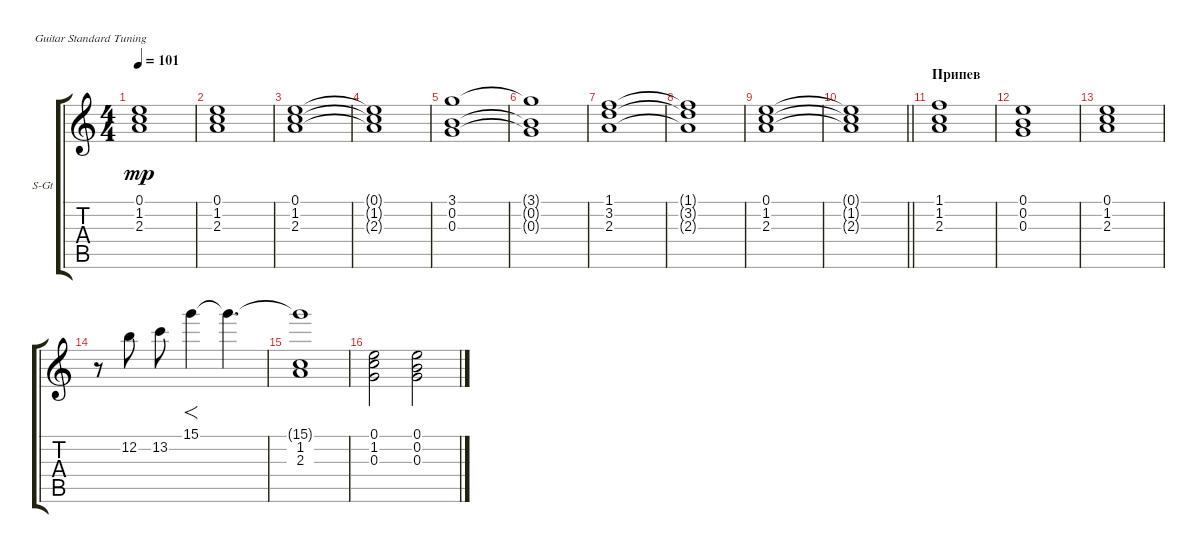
\bracketExtendMode groupsimilarinstruments
\firstSystemTrackNameOrientation horizontal
\otherSystemsTrackNameOrientation horizontal
\track ("синтез" "S-Gt") {instrument synthstrings1}
\staff {score tabs}
\tuning (E4 B3 G3 D3 A2 E2)
\displaytranspose 12
\ts (4 4)
\tempo 101
\clef g2
\ks c
(0.1 1.2 2.3).1{dy mp} |
(0.1 1.2 2.3).1 |
(0.1 1.2 2.3).1 |
(0.1{t} 1.2{t} 2.3{t}).1 |
(3.1 0.2 0.3).1 |
(3.1{t} 0.2{t} 0.3{t}).1 |
(1.1 3.2 2.3).1 |
(1.1{t} 3.2{t} 2.3{t}).1 |
(0.1 1.2 2.3).1 |
\barLineRight lightlight
(0.1{t} 1.2{t} 2.3{t}).1 |
\section ("" "Припев")
(1.1 1.2 2.3).1 |
(0.1 0.2 0.3).1 |
(0.1 1.2 2.3).1 |
r.8 12.2.8 13.2.8 15.1.4{f} 15.1{t}.4{d} |
(15.1{t} 1.2 2.3).1 |
(0.1 1.2 0.3).2 (0.1 0.2 0.3).2
